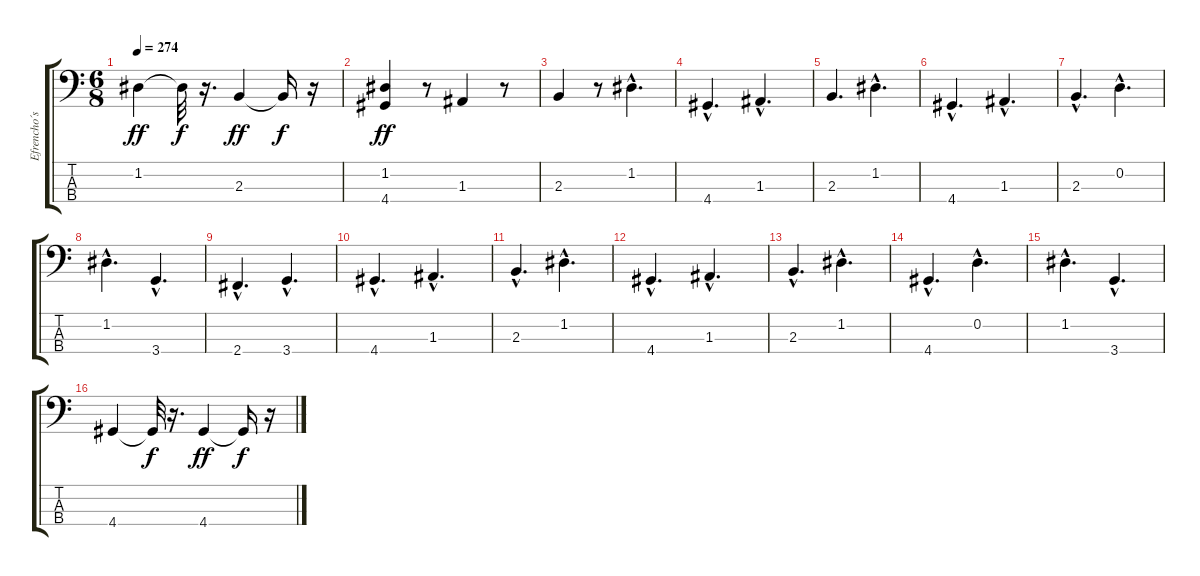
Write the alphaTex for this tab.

\track ("Efrencho´s Al Bajo" "Efrencho´s") {instrument acousticbass}
\staff {score tabs}
\tuning (G2 D2 A1 E1) {hide}
\ts (6 8)
\tempo 274
\clef f4
\ks c
1.2.4{dy ff} 1.2{t}.32{dy f} r.16{d} 2.3.4{dy ff} 2.3{t}.16{dy f} r.16 |
(1.2 4.4).4{dy ff} r.8 1.3.4 r.8 |
2.3.4 r.8 1.2{hac}.4{d} |
4.4{hac}.4{d} 1.3{hac}.4{d} |
2.3.4{d} 1.2{hac}.4{d} |
4.4{hac}.4{d} 1.3{hac}.4{d} |
2.3{hac}.4{d} 0.2{hac}.4{d} |
1.2{hac}.4{d} 3.4{hac}.4{d} |
2.4{hac}.4{d} 3.4{hac}.4{d} |
4.4{hac}.4{d} 1.3{hac}.4{d} |
2.3{hac}.4{d} 1.2{hac}.4{d} |
4.4{hac}.4{d} 1.3{hac}.4{d} |
2.3{hac}.4{d} 1.2{hac}.4{d} |
4.4{hac}.4{d} 0.2{hac}.4{d} |
1.2{hac}.4{d} 3.4{hac}.4{d} |
4.4.4 4.4{t}.32{dy f} r.16{d} 4.4.4{dy ff} 4.4{t}.16{dy f} r.16
